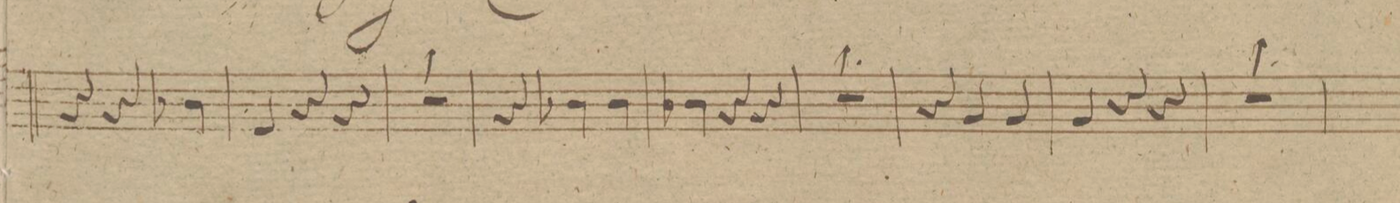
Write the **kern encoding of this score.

**kern	**dynam
*I"Clarino 2do in E.	*
*clefG2	*
*k[f#c#g#d#]	*
*M3/4	*
4r	.
4r	.
4ddX\	.
=8	=8
4g#/	.
4r	.
4r	.
=9	=9
2.r	.
=10	=10
4r	.
4ddX\	.
4dd\	.
=11	=11
4ddX\	.
4r	.
4r	.
=12	=12
2.r	.
=13	=13
4r	.
4b\	.
4b\	.
=14	=14
4b\	.
4r	.
4r	.
=15	=15
2.r	.
=16	=16
*-	*-
